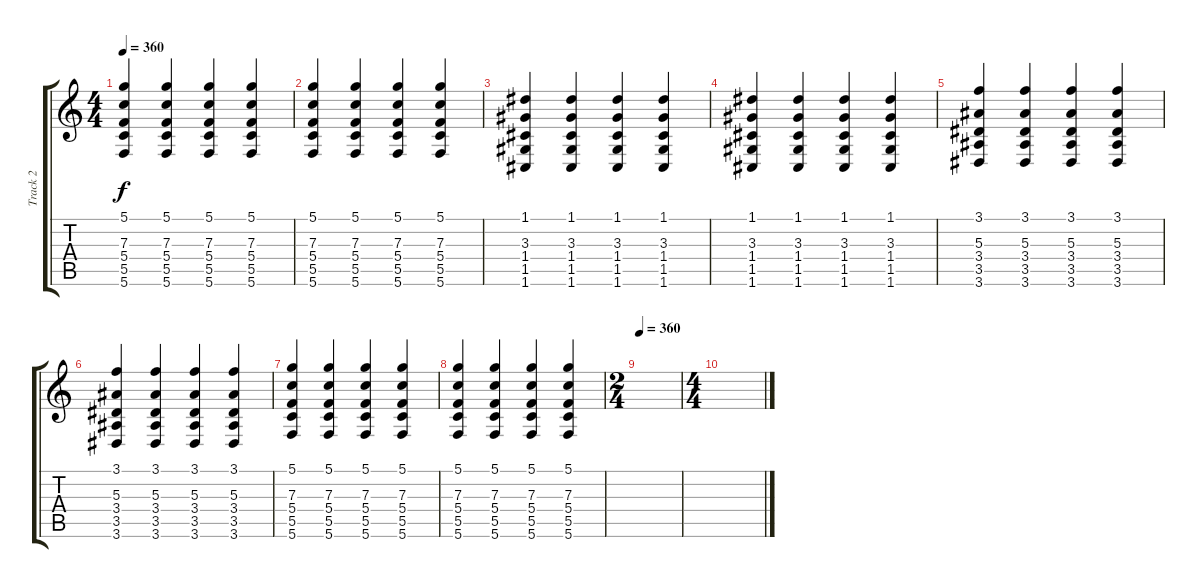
\track ("Track 2" "Track 2") {instrument overdrivenguitar}
\staff {score tabs}
\tuning (D4 A3 F3 C3 G2 C2) {hide}
\ts (4 4)
\tempo 360
\clef g2
\ks c
(5.1 7.3 5.4 5.5 5.6).4{dy f} (5.1 7.3 5.4 5.5 5.6).4 (5.1 7.3 5.4 5.5 5.6).4 (5.1 7.3 5.4 5.5 5.6).4 |
(5.1 7.3 5.4 5.5 5.6).4 (5.1 7.3 5.4 5.5 5.6).4 (5.1 7.3 5.4 5.5 5.6).4 (5.1 7.3 5.4 5.5 5.6).4 |
(1.1 3.3 1.4 1.5 1.6).4 (1.1 3.3 1.4 1.5 1.6).4 (1.1 3.3 1.4 1.5 1.6).4 (1.1 3.3 1.4 1.5 1.6).4 |
(1.1 3.3 1.4 1.5 1.6).4 (1.1 3.3 1.4 1.5 1.6).4 (1.1 3.3 1.4 1.5 1.6).4 (1.1 3.3 1.4 1.5 1.6).4 |
(3.1 5.3 3.4 3.5 3.6).4 (3.1 5.3 3.4 3.5 3.6).4 (3.1 5.3 3.4 3.5 3.6).4 (3.1 5.3 3.4 3.5 3.6).4 |
(3.1 5.3 3.4 3.5 3.6).4 (3.1 5.3 3.4 3.5 3.6).4 (3.1 5.3 3.4 3.5 3.6).4 (3.1 5.3 3.4 3.5 3.6).4 |
(5.1 7.3 5.4 5.5 5.6).4 (5.1 7.3 5.4 5.5 5.6).4 (5.1 7.3 5.4 5.5 5.6).4 (5.1 7.3 5.4 5.5 5.6).4 |
(5.1 7.3 5.4 5.5 5.6).4 (5.1 7.3 5.4 5.5 5.6).4 (5.1 7.3 5.4 5.5 5.6).4 (5.1 7.3 5.4 5.5 5.6).4 |
\ts (2 4)
\tempo 360
|
\ts (4 4)
